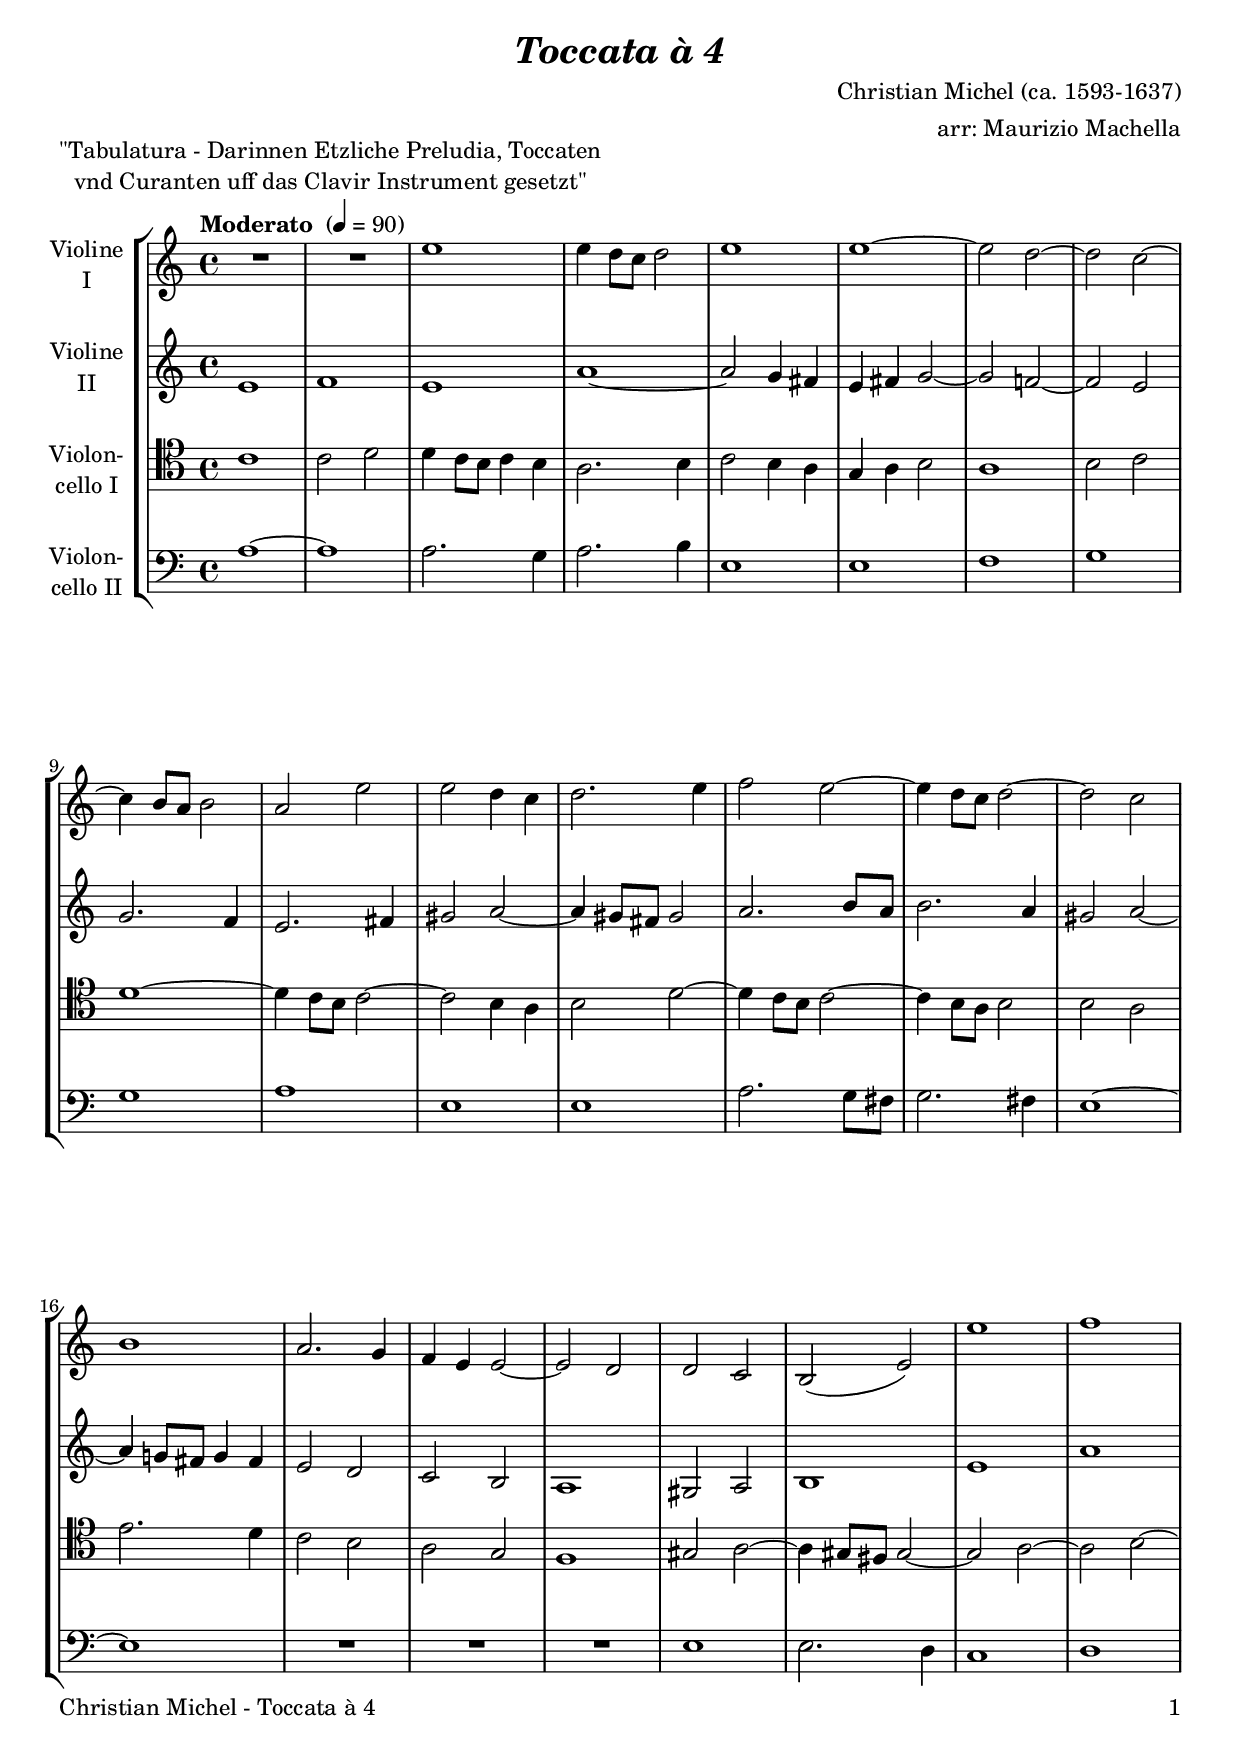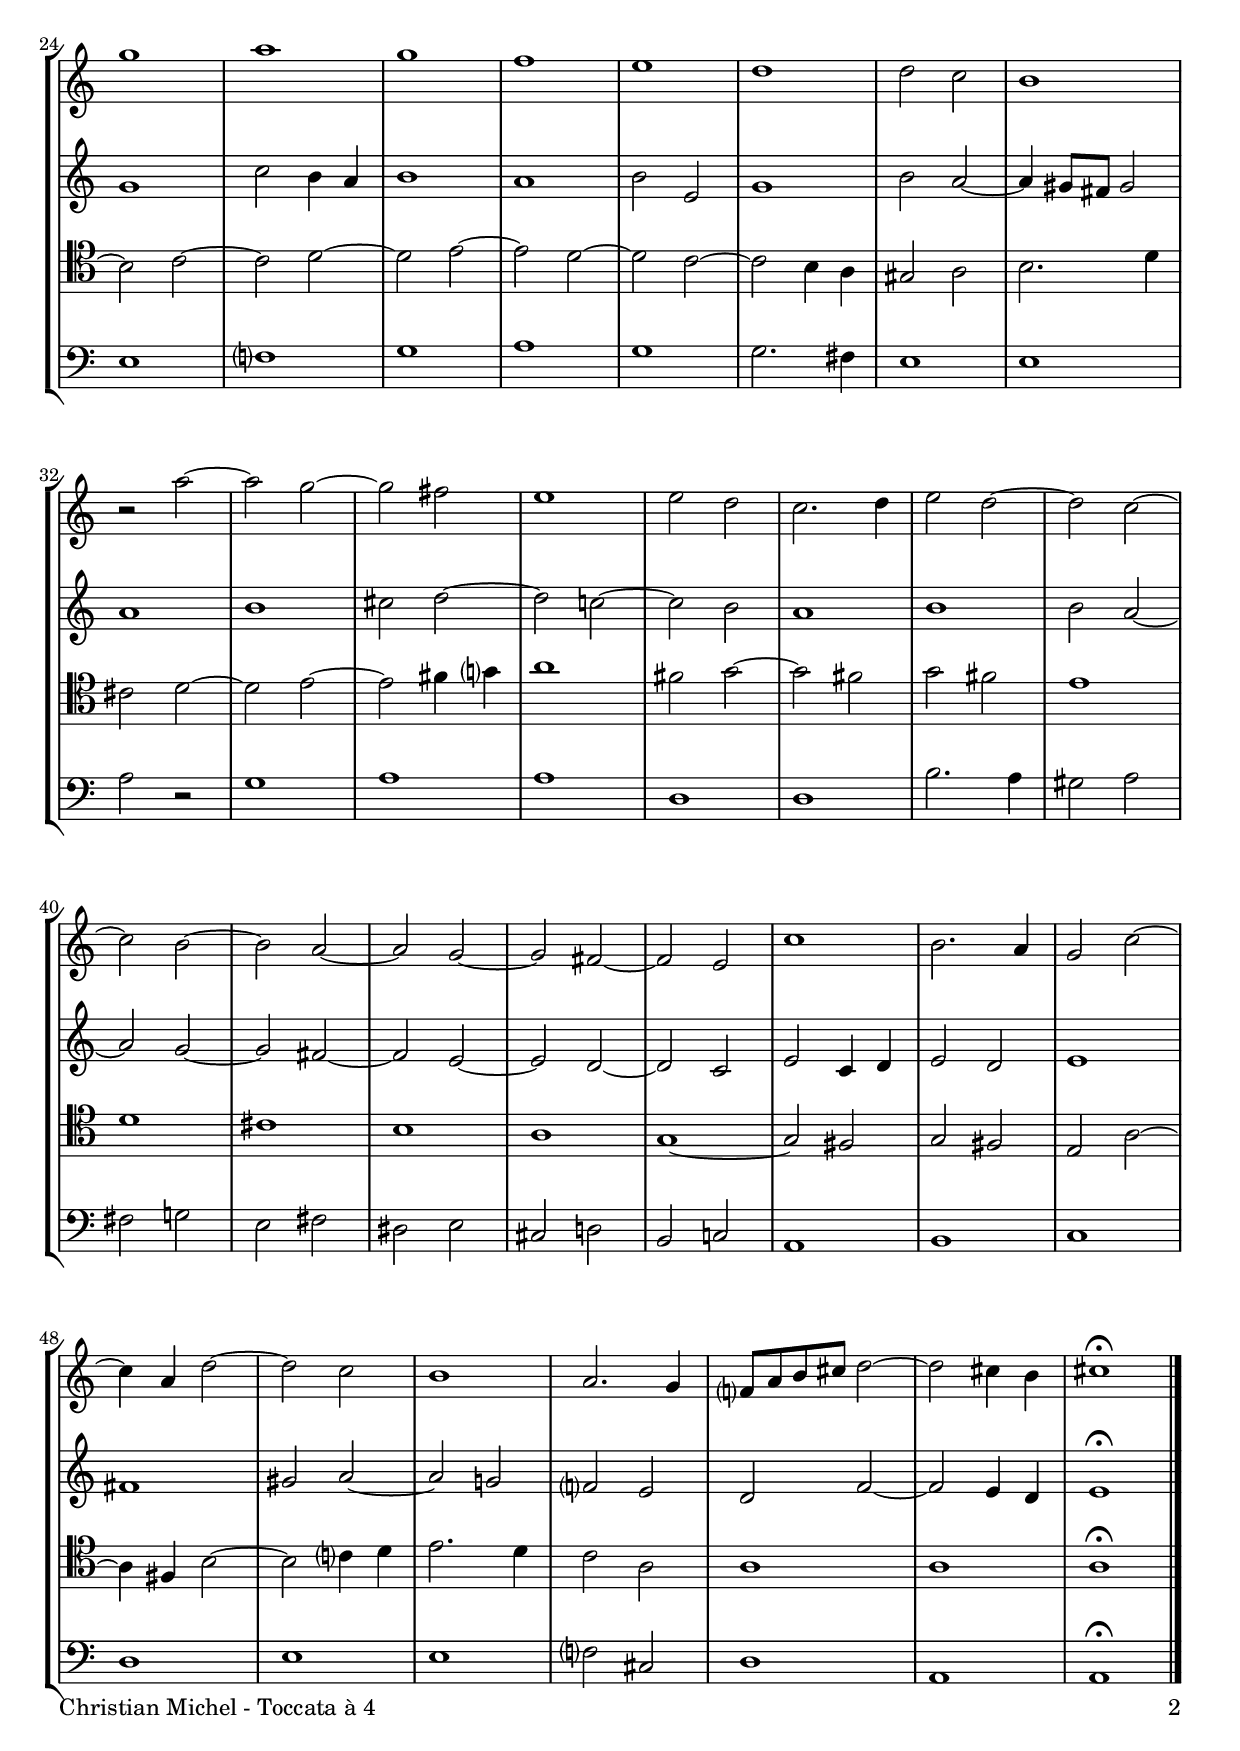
\version "2.20.2"
\include "deutsch.ly"

#(set-global-staff-size 20)

\header {
  title     = \markup \bold \italic "Toccata à 4"
  composer  = "Christian Michel (ca. 1593-1637)"
  arranger  = "arr: Maurizio Machella"
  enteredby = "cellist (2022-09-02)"
  piece     = \markup \center-column {
    "\"Tabulatura - Darinnen Etzliche Preludia, Toccaten"
    "vnd Curanten uff das Clavir Instrument gesetzt\""
  }
}

voiceconsts = {
  \key g \minor
  \time 4/4
  \clef "treble"
%  \numericTimeSignature
  \compressEmptyMeasures
  % Set default beaming for all staves
%  \set Timing.beamExceptions = #'()
%  \set Timing.baseMoment     = #(ly:make-moment 1 4)
%  \set Timing.beatStructure  = #'(1 1 1)
  \tempo "Moderato " 4=90
}

micl = "clarinet"
mifl = "flute"
miob = "oboe"
mifh = "french horn"
misx = "tenor sax"
mist = "string ensemble 1"
mivl = "violin"
miba = "cello"
mipz = "pizzicato strings"

atem = \mark \markup \box \italic "a tempo"
pizz = \markup \italic "pizz."
prit = \mark \markup \box \italic "poco rit."

introa = {        \tempo "1. Adagio "  4=50 }
introb = { \break \tempo "2. Allegro " 4=100 }

va = \relative c'' {
  \voiceconsts

  R1*2
  d1
  d4 c8 b c2
  d1
  d~
  d2 c~
  c b~

  b4 a8 g a2
  g d'
  d c4 b
  c2. d4
  es2 d~

  d4 c8 b c2~
  c b
  a1
  g2. f4
  es d d2~

  d c
  c b
  a( d)
  d'1 es

  f
  g
  f
  es
  d

  c
  c2 b
  a1
  r2 g'~
  g f~

  f e
  d1
  d2 c
  b2. c4
  d2 c~

  c b~
  b a~
  a g~
  g f~
  f e~

  e d
  b'1
  a2. g4
  f2 b~
  b4 g c2~

  c b
  a1
  g2. f4
  es?8 g a h c2~
  c h4 a
  h1\fermata \bar "|."
}

vb = \relative c' {
  \voiceconsts

  d1
  es
  d

  g~
  g2 f4 e
  d e f2~
  f es!~
  es d

  f2. es4
  d2. e4
  fis2 g~
  g4 fis8 e fis2
  g2. a8 g

  a2. g4
  fis2 g~
  g4 f!8 e f4 e
  d2 c
  b a

  g1
  fis2 g
  a1
  d
  g

  f
  b2 a4 g
  a1
  g
  a2 d,

  f1
  a2 g~
  g4 fis8 e fis2
  g1
  a

  h2 c~
  c b!~
  b a
  g1
  a

  a2 g~
  g f~
  f e~
  e d~
  d c~

  c b
  d b4 c
  d2 c
  d1
  e

  fis2 g~
  g f!
  es?2 d
  c es~
  es d4 c
  d1\fermata \bar "|."
}

vc = \relative c' {
  \voiceconsts
  \clef "tenor"

  b1
  b2 c
  c4 b8 a b4 a

  g2. a4
  b2 a4 g
  f g a2
  g1
  a2 b

  c1~
  c4 b8 a b2~
  b a4 g
  a2 c~
  c4 b8 a b2~

  b4 a8 g a2
  a g
  d'2. c4
  b2 a
  g f

  es1
  fis2 g~
  g4 fis8 e fis2~
  fis g~
  g a~

  a b~
  b c~
  c d~
  d c~
  c b~

  b a4 g
  fis2 g
  a2. c4
  h2 c~
  c d~

  d e4 f?
  g1
  e2 f~
  f e
  f e

  d1
  c
  h
  a
  g

  f~
  f2 e
  f e
  d g~
  g4 e a2~

  a b?4 c
  d2. c4
  b2 g
  g1
  g
  g\fermata \bar "|."
}

vd = \relative c' {
  \voiceconsts
  \clef "bass"

  g1~
  g
  g2. f4

  g2. a4
  d,1
  d
  es
  f

  f
  g
  d
  d
  g2. f8 e

  f2. e4
  d1~
  d
  R1*3
  d1
  d2. c4
  b1
  c
  
  d
  es?
  f
  g
  f

  f2. e4
  d1
  d
  g2 r
  f1

  g
  g
  c,
  c
  a'2. g4

  fis2 g
  e f!
  d e
  cis d
  h c!

  a b!
  g1
  a
  b
  c

  d
  d
  es?2 h
  c1
  g
  g\fermata \bar "|."
}


music = \new StaffGroup <<
      \new Staff {
	\set Staff.midiInstrument = \mivl
	\set Staff.instrumentName = \markup \center-column { "Violine" "I" }
	\transpose g a { \va }
      }

      \new Staff {
	\set Staff.midiInstrument = \mivl
	\set Staff.instrumentName = \markup \center-column { "Violine" "II" }
	\transpose g a { \vb }
      }

      \new Staff {
	\set Staff.midiInstrument = \miba
	\set Staff.instrumentName = \markup \center-column { "Violon-" "cello I" }
	\transpose g a { \vc }
      }

      \new Staff {
	\set Staff.midiInstrument = \miba
	\set Staff.instrumentName = \markup \center-column { "Violon-" "cello II" }
	\transpose g a { \vd }
      }
>>

\book {
   \paper {
    print-page-number = ##t
    print-first-page-number = ##t
    ragged-last-bottom = ##f
    oddHeaderMarkup = \markup \null
    evenHeaderMarkup = \markup \null
    oddFooterMarkup = \markup {
      \fill-line {
        \on-the-fly #print-page-number-check-first
        "Christian Michel - Toccata à 4" \fromproperty #'page:page-number-string
      }
    }
    evenFooterMarkup = \oddFooterMarkup
  } \score {
    \music
    \layout {}
  }

  \score {
    \unfoldRepeats \music

    \midi {
      \context {
        \Score
      }
    }
  }
}